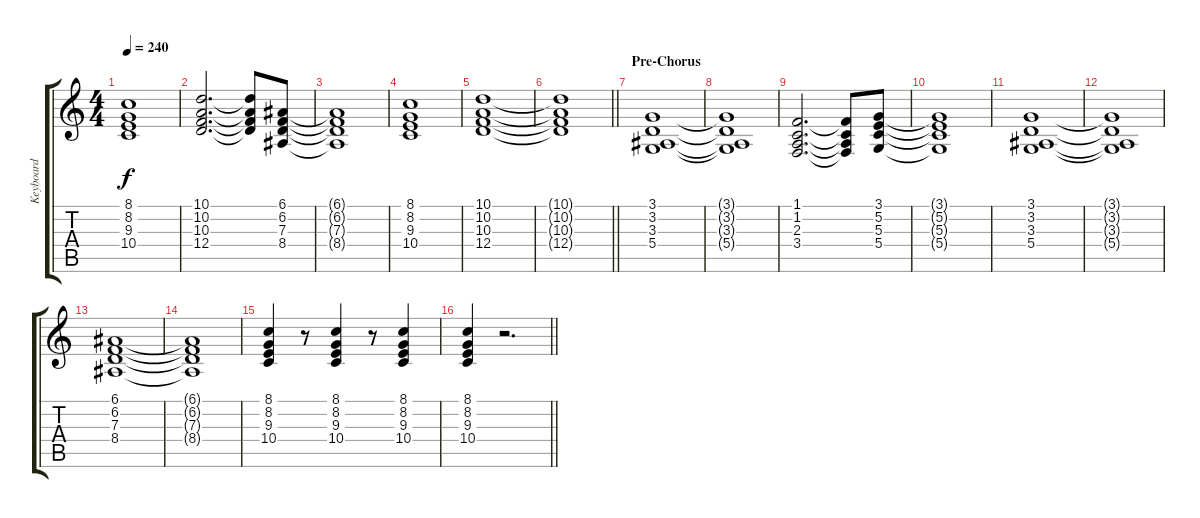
\track ("Keyboard" "Keyboard") {instrument synthstrings1}
\staff {score tabs}
\tuning (E4 B3 G3 D3 A2 E2) {hide}
\ts (4 4)
\tempo 240
\clef g2
\ks c
(8.1 8.2 9.3 10.4).1{dy f} |
(10.1 10.2 10.3 12.4).2{d} (10.1{t} 10.2{t} 10.3{t} 12.4{t}).8 (6.1 6.2 7.3 8.4).8 |
(6.1{t} 6.2{t} 7.3{t} 8.4{t}).1 |
(8.1 8.2 9.3 10.4).1 |
(10.1 10.2 10.3 12.4).1 |
\barLineRight lightlight
(10.1{t} 10.2{t} 10.3{t} 12.4{t}).1 |
\section ("" "Pre-Chorus")
(3.1 3.2 3.3 5.4).1 |
(3.1{t} 3.2{t} 3.3{t} 5.4{t}).1 |
(1.1 1.2 2.3 3.4).2{d} (1.1{t} 1.2{t} 2.3{t} 3.4{t}).8 (3.1 5.2 5.3 5.4).8 |
(3.1{t} 5.2{t} 5.3{t} 5.4{t}).1 |
(3.1 3.2 3.3 5.4).1 |
(3.1{t} 3.2{t} 3.3{t} 5.4{t}).1 |
(6.1 6.2 7.3 8.4).1 |
(6.1{t} 6.2{t} 7.3{t} 8.4{t}).1 |
(8.1 8.2 9.3 10.4).4 r.8 (8.1 8.2 9.3 10.4).4 r.8 (8.1 8.2 9.3 10.4).4 |
\barLineRight lightlight
(8.1 8.2 9.3 10.4).4 r.2{d}
